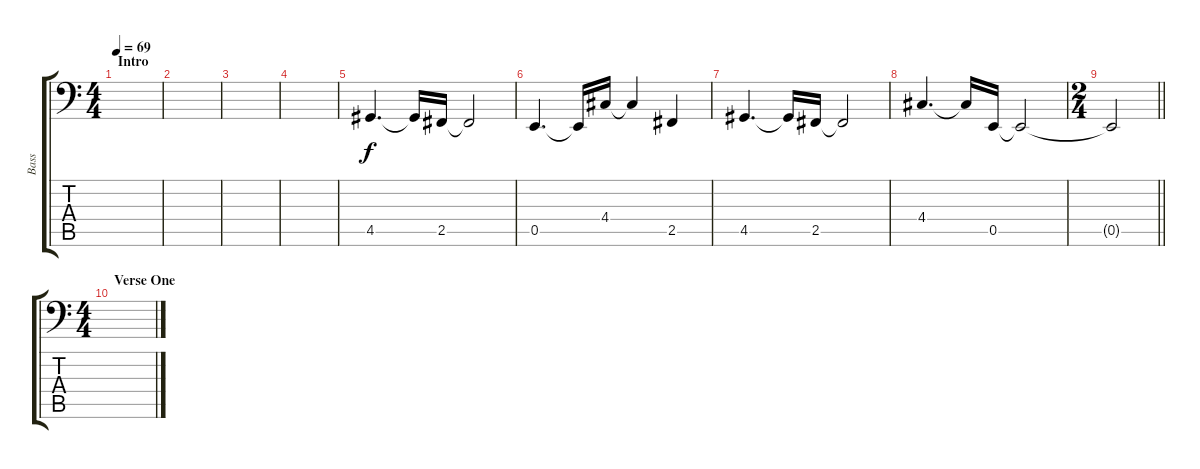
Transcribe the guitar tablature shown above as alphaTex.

\track ("Bass" "Bass") {instrument electricbassfinger}
\staff {score tabs}
\tuning (C3 G2 D2 A1 E1 B0) {hide}
\ts (4 4)
\section ("" "Intro")
\tempo 69
\clef f4
\ks c
|
|
|
|
4.5.4{d} 4.5{t}.16 2.5.16 2.5{t}.2 |
0.5.4{d} 0.5{t}.16 4.4.16 4.4{t}.4 2.5.4 |
4.5.4{d} 4.5{t}.16 2.5.16 2.5{t}.2 |
4.4.4{d} 4.4{t}.16 0.5.16 0.5{t}.2 |
\ts (2 4)
\barLineRight lightlight
0.5{t}.2 |
\ts (4 4)
\section ("" "Verse One")
